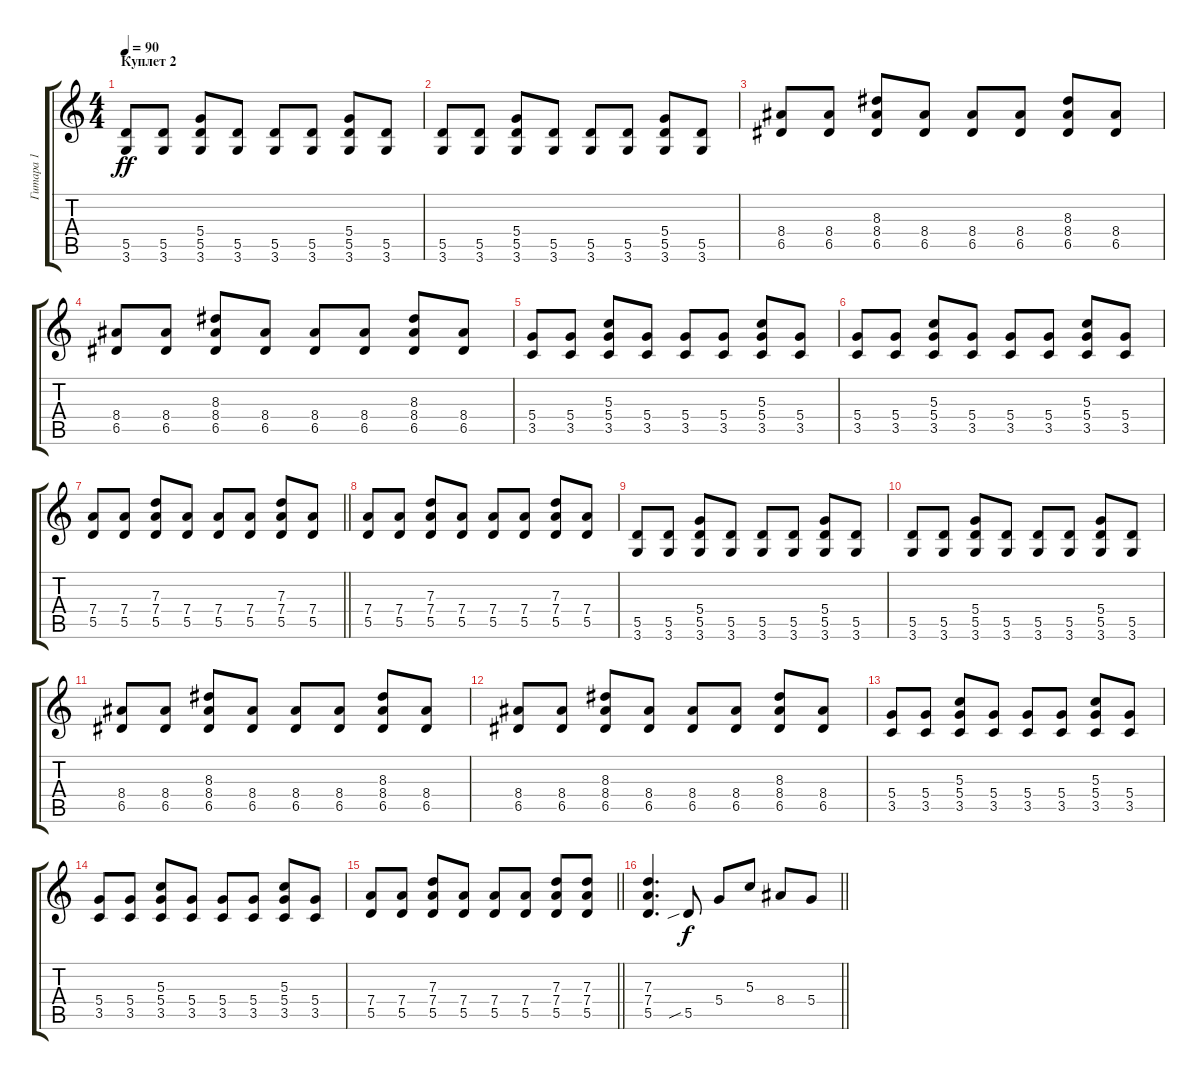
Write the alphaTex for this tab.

\track ("Гитара 1" "Гитара 1") {instrument distortionguitar}
\staff {score tabs}
\tuning (E4 B3 G3 D3 A2 E2) {hide}
\ts (4 4)
\section ("" "Куплет 2")
\tempo 90
\clef g2
\ks c
(5.5 3.6).8{dy ff} (5.5 3.6).8 (5.4 5.5 3.6).8 (5.5 3.6).8 (5.5 3.6).8 (5.5 3.6).8 (5.4 5.5 3.6).8 (5.5 3.6).8 |
(5.5 3.6).8 (5.5 3.6).8 (5.4 5.5 3.6).8 (5.5 3.6).8 (5.5 3.6).8 (5.5 3.6).8 (5.4 5.5 3.6).8 (5.5 3.6).8 |
(8.4 6.5).8 (8.4 6.5).8 (8.3 8.4 6.5).8 (8.4 6.5).8 (8.4 6.5).8 (8.4 6.5).8 (8.3 8.4 6.5).8 (8.4 6.5).8 |
(8.4 6.5).8 (8.4 6.5).8 (8.3 8.4 6.5).8 (8.4 6.5).8 (8.4 6.5).8 (8.4 6.5).8 (8.3 8.4 6.5).8 (8.4 6.5).8 |
(5.4 3.5).8 (5.4 3.5).8 (5.3 5.4 3.5).8 (5.4 3.5).8 (5.4 3.5).8 (5.4 3.5).8 (5.3 5.4 3.5).8 (5.4 3.5).8 |
(5.4 3.5).8 (5.4 3.5).8 (5.3 5.4 3.5).8 (5.4 3.5).8 (5.4 3.5).8 (5.4 3.5).8 (5.3 5.4 3.5).8 (5.4 3.5).8 |
\barLineRight lightlight
(7.4 5.5).8 (7.4 5.5).8 (7.3 7.4 5.5).8 (7.4 5.5).8 (7.4 5.5).8 (7.4 5.5).8 (7.3 7.4 5.5).8 (7.4 5.5).8 |
(7.4 5.5).8 (7.4 5.5).8 (7.3 7.4 5.5).8 (7.4 5.5).8 (7.4 5.5).8 (7.4 5.5).8 (7.3 7.4 5.5).8 (7.4 5.5).8 |
(5.5 3.6).8 (5.5 3.6).8 (5.4 5.5 3.6).8 (5.5 3.6).8 (5.5 3.6).8 (5.5 3.6).8 (5.4 5.5 3.6).8 (5.5 3.6).8 |
(5.5 3.6).8 (5.5 3.6).8 (5.4 5.5 3.6).8 (5.5 3.6).8 (5.5 3.6).8 (5.5 3.6).8 (5.4 5.5 3.6).8 (5.5 3.6).8 |
(8.4 6.5).8 (8.4 6.5).8 (8.3 8.4 6.5).8 (8.4 6.5).8 (8.4 6.5).8 (8.4 6.5).8 (8.3 8.4 6.5).8 (8.4 6.5).8 |
(8.4 6.5).8 (8.4 6.5).8 (8.3 8.4 6.5).8 (8.4 6.5).8 (8.4 6.5).8 (8.4 6.5).8 (8.3 8.4 6.5).8 (8.4 6.5).8 |
(5.4 3.5).8 (5.4 3.5).8 (5.3 5.4 3.5).8 (5.4 3.5).8 (5.4 3.5).8 (5.4 3.5).8 (5.3 5.4 3.5).8 (5.4 3.5).8 |
(5.4 3.5).8 (5.4 3.5).8 (5.3 5.4 3.5).8 (5.4 3.5).8 (5.4 3.5).8 (5.4 3.5).8 (5.3 5.4 3.5).8 (5.4 3.5).8 |
\barLineRight lightlight
(7.4 5.5).8 (7.4 5.5).8 (7.3 7.4 5.5).8 (7.4 5.5).8 (7.4 5.5).8 (7.4 5.5).8 (7.3 7.4 5.5).8 (7.3 7.4 5.5).8 |
\barLineRight lightlight
(7.3 7.4 5.5).4{d} 5.5{sib}.8{dy f} 5.4.8 5.3.8 8.4.8 5.4.8
